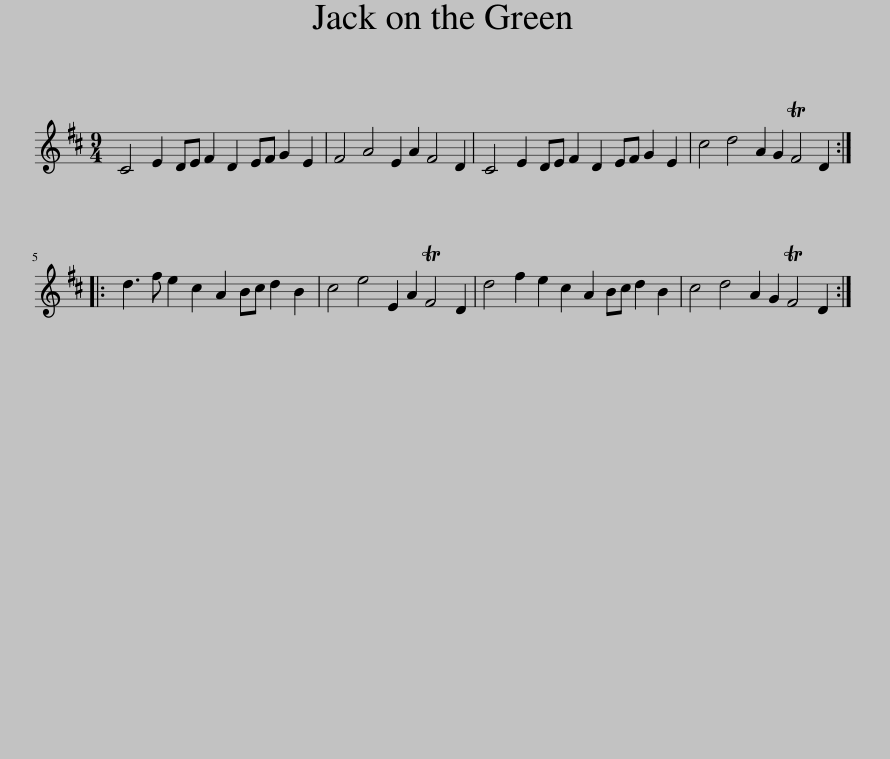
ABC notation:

X:1
L:1/8
M:9/4
I:linebreak $
K:D
V:1 treble
V:1
 C4 E2 DE F2 D2 EF G2 E2 | F4 A4 E2 A2 F4 D2 | C4 E2 DE F2 D2 EF G2 E2 | c4 d4 A2 G2 TF4 D2 ::$ d3 f e2 c2 A2 Bc d2 B2 | %5
 c4 e4 E2 A2 TF4 D2 | d4 f2 e2 c2 A2 Bc d2 B2 | c4 d4 A2 G2 TF4 D2 :| %8
